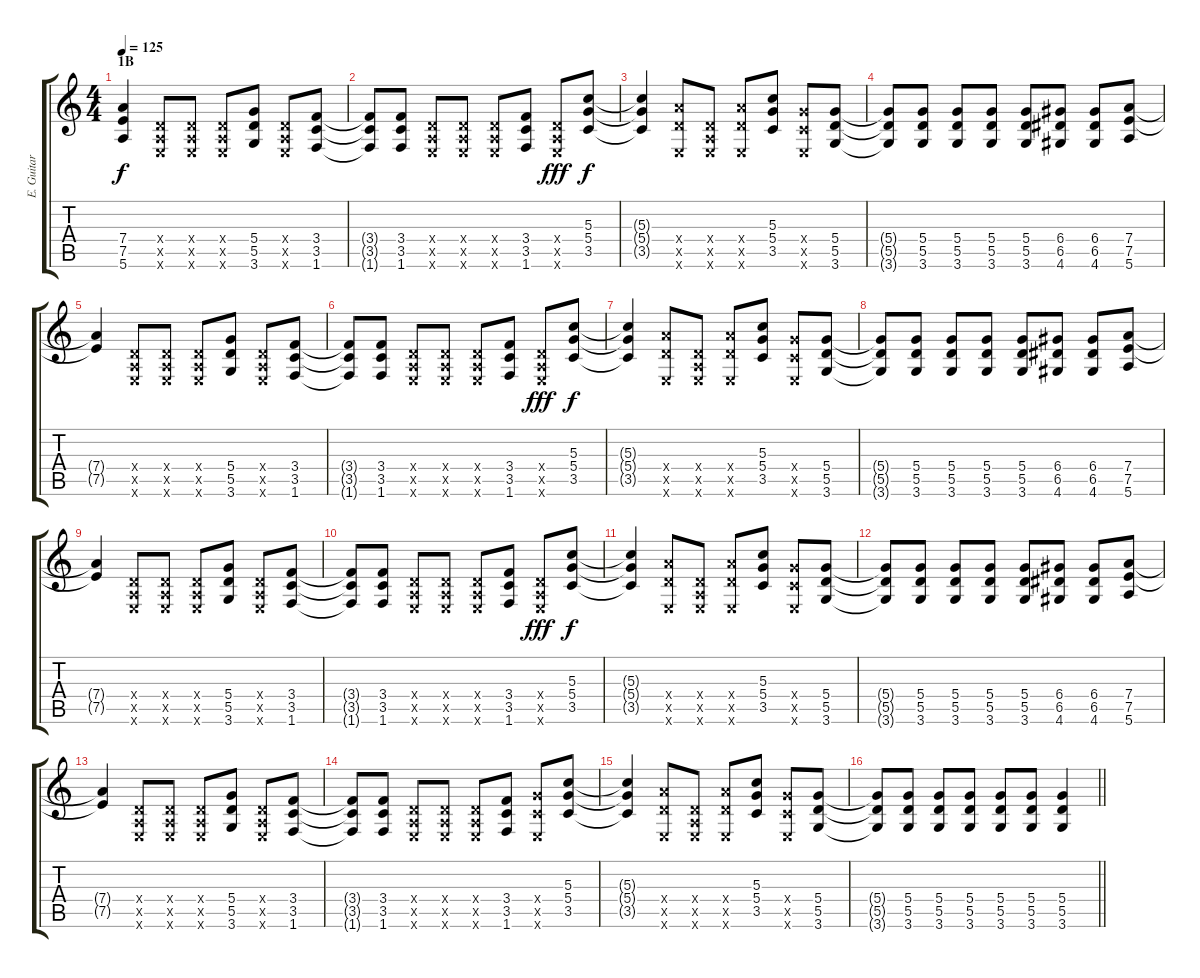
\track ("E. Guitar II" "E. Guitar ") {instrument overdrivenguitar}
\staff {score tabs}
\tuning (E4 B3 G3 D3 A2 E2) {hide}
\ts (4 4)
\section ("" "1B")
\tempo 125
\clef g2
\ks c
(7.4{t} 7.5{t} 5.6{t}).4{dy f} (0.4{x} 0.5{x} 0.6{x}).8 (0.4{x} 0.5{x} 0.6{x}).8 (0.4{x} 0.5{x} 0.6{x}).8 (5.4 5.5 3.6).8 (0.4{x} 0.5{x} 0.6{x}).8 (3.4 3.5 1.6).8 |
(3.4{t} 3.5{t} 1.6{t}).8 (3.4 3.5 1.6).8 (0.4{x} 0.5{x} 0.6{x}).8 (0.4{x} 0.5{x} 0.6{x}).8 (0.4{x} 0.5{x} 0.6{x}).8 (3.4 3.5 1.6).8 (0.4{x} 0.5{x} 0.6{x}).8{dy fff} (5.3 5.4 3.5).8{dy f} |
(5.3{t} 5.4{t} 3.5{t}).4 (7.4{x} 5.5{x} 0.6{x}).8 (0.4{x} 0.5{x} 0.6{x}).8 (7.4{x} 5.5{x} 0.6{x}).8 (5.3 5.4 3.5).8 (5.4{x} 3.5{x} 0.6{x}).8 (5.4 5.5 3.6).8 |
(5.4{t} 5.5{t} 3.6{t}).8 (5.4 5.5 3.6).8 (5.4 5.5 3.6).8 (5.4 5.5 3.6).8 (5.4 5.5 3.6).8 (6.4 6.5 4.6).8 (6.4 6.5 4.6).8 (7.4 7.5 5.6).8 |
(7.4{t} 7.5{t}).4 (0.4{x} 0.5{x} 0.6{x}).8 (0.4{x} 0.5{x} 0.6{x}).8 (0.4{x} 0.5{x} 0.6{x}).8 (5.4 5.5 3.6).8 (0.4{x} 0.5{x} 0.6{x}).8 (3.4 3.5 1.6).8 |
(3.4{t} 3.5{t} 1.6{t}).8 (3.4 3.5 1.6).8 (0.4{x} 0.5{x} 0.6{x}).8 (0.4{x} 0.5{x} 0.6{x}).8 (0.4{x} 0.5{x} 0.6{x}).8 (3.4 3.5 1.6).8 (0.4{x} 0.5{x} 0.6{x}).8{dy fff} (5.3 5.4 3.5).8{dy f} |
(5.3{t} 5.4{t} 3.5{t}).4 (7.4{x} 5.5{x} 0.6{x}).8 (0.4{x} 0.5{x} 0.6{x}).8 (7.4{x} 5.5{x} 0.6{x}).8 (5.3 5.4 3.5).8 (5.4{x} 3.5{x} 0.6{x}).8 (5.4 5.5 3.6).8 |
(5.4{t} 5.5{t} 3.6{t}).8 (5.4 5.5 3.6).8 (5.4 5.5 3.6).8 (5.4 5.5 3.6).8 (5.4 5.5 3.6).8 (6.4 6.5 4.6).8 (6.4 6.5 4.6).8 (7.4 7.5 5.6).8 |
(7.4{t} 7.5{t}).4 (0.4{x} 0.5{x} 0.6{x}).8 (0.4{x} 0.5{x} 0.6{x}).8 (0.4{x} 0.5{x} 0.6{x}).8 (5.4 5.5 3.6).8 (0.4{x} 0.5{x} 0.6{x}).8 (3.4 3.5 1.6).8 |
(3.4{t} 3.5{t} 1.6{t}).8 (3.4 3.5 1.6).8 (0.4{x} 0.5{x} 0.6{x}).8 (0.4{x} 0.5{x} 0.6{x}).8 (0.4{x} 0.5{x} 0.6{x}).8 (3.4 3.5 1.6).8 (0.4{x} 0.5{x} 0.6{x}).8{dy fff} (5.3 5.4 3.5).8{dy f} |
(5.3{t} 5.4{t} 3.5{t}).4 (7.4{x} 5.5{x} 0.6{x}).8 (0.4{x} 0.5{x} 0.6{x}).8 (7.4{x} 5.5{x} 0.6{x}).8 (5.3 5.4 3.5).8 (5.4{x} 3.5{x} 0.6{x}).8 (5.4 5.5 3.6).8 |
(5.4{t} 5.5{t} 3.6{t}).8 (5.4 5.5 3.6).8 (5.4 5.5 3.6).8 (5.4 5.5 3.6).8 (5.4 5.5 3.6).8 (6.4 6.5 4.6).8 (6.4 6.5 4.6).8 (7.4 7.5 5.6).8 |
(7.4{t} 7.5{t}).4 (0.4{x} 0.5{x} 0.6{x}).8 (0.4{x} 0.5{x} 0.6{x}).8 (0.4{x} 0.5{x} 0.6{x}).8 (5.4 5.5 3.6).8 (0.4{x} 0.5{x} 0.6{x}).8 (3.4 3.5 1.6).8 |
(3.4{t} 3.5{t} 1.6{t}).8 (3.4 3.5 1.6).8 (0.4{x} 0.5{x} 0.6{x}).8 (0.4{x} 0.5{x} 0.6{x}).8 (0.4{x} 0.5{x} 0.6{x}).8 (3.4 3.5 1.6).8 (5.4{x} 3.5{x} 0.6{x}).8 (5.3 5.4 3.5).8 |
(5.3{t} 5.4{t} 3.5{t}).4 (7.4{x} 5.5{x} 0.6{x}).8 (0.4{x} 0.5{x} 0.6{x}).8 (7.4{x} 5.5{x} 0.6{x}).8 (5.3 5.4 3.5).8 (5.4{x} 3.5{x} 0.6{x}).8 (5.4 5.5 3.6).8 |
\barLineRight lightlight
(5.4{t} 5.5{t} 3.6{t}).8 (5.4 5.5 3.6).8 (5.4 5.5 3.6).8 (5.4 5.5 3.6).8 (5.4 5.5 3.6).8 (5.4 5.5 3.6).8 (5.4 5.5 3.6).4
